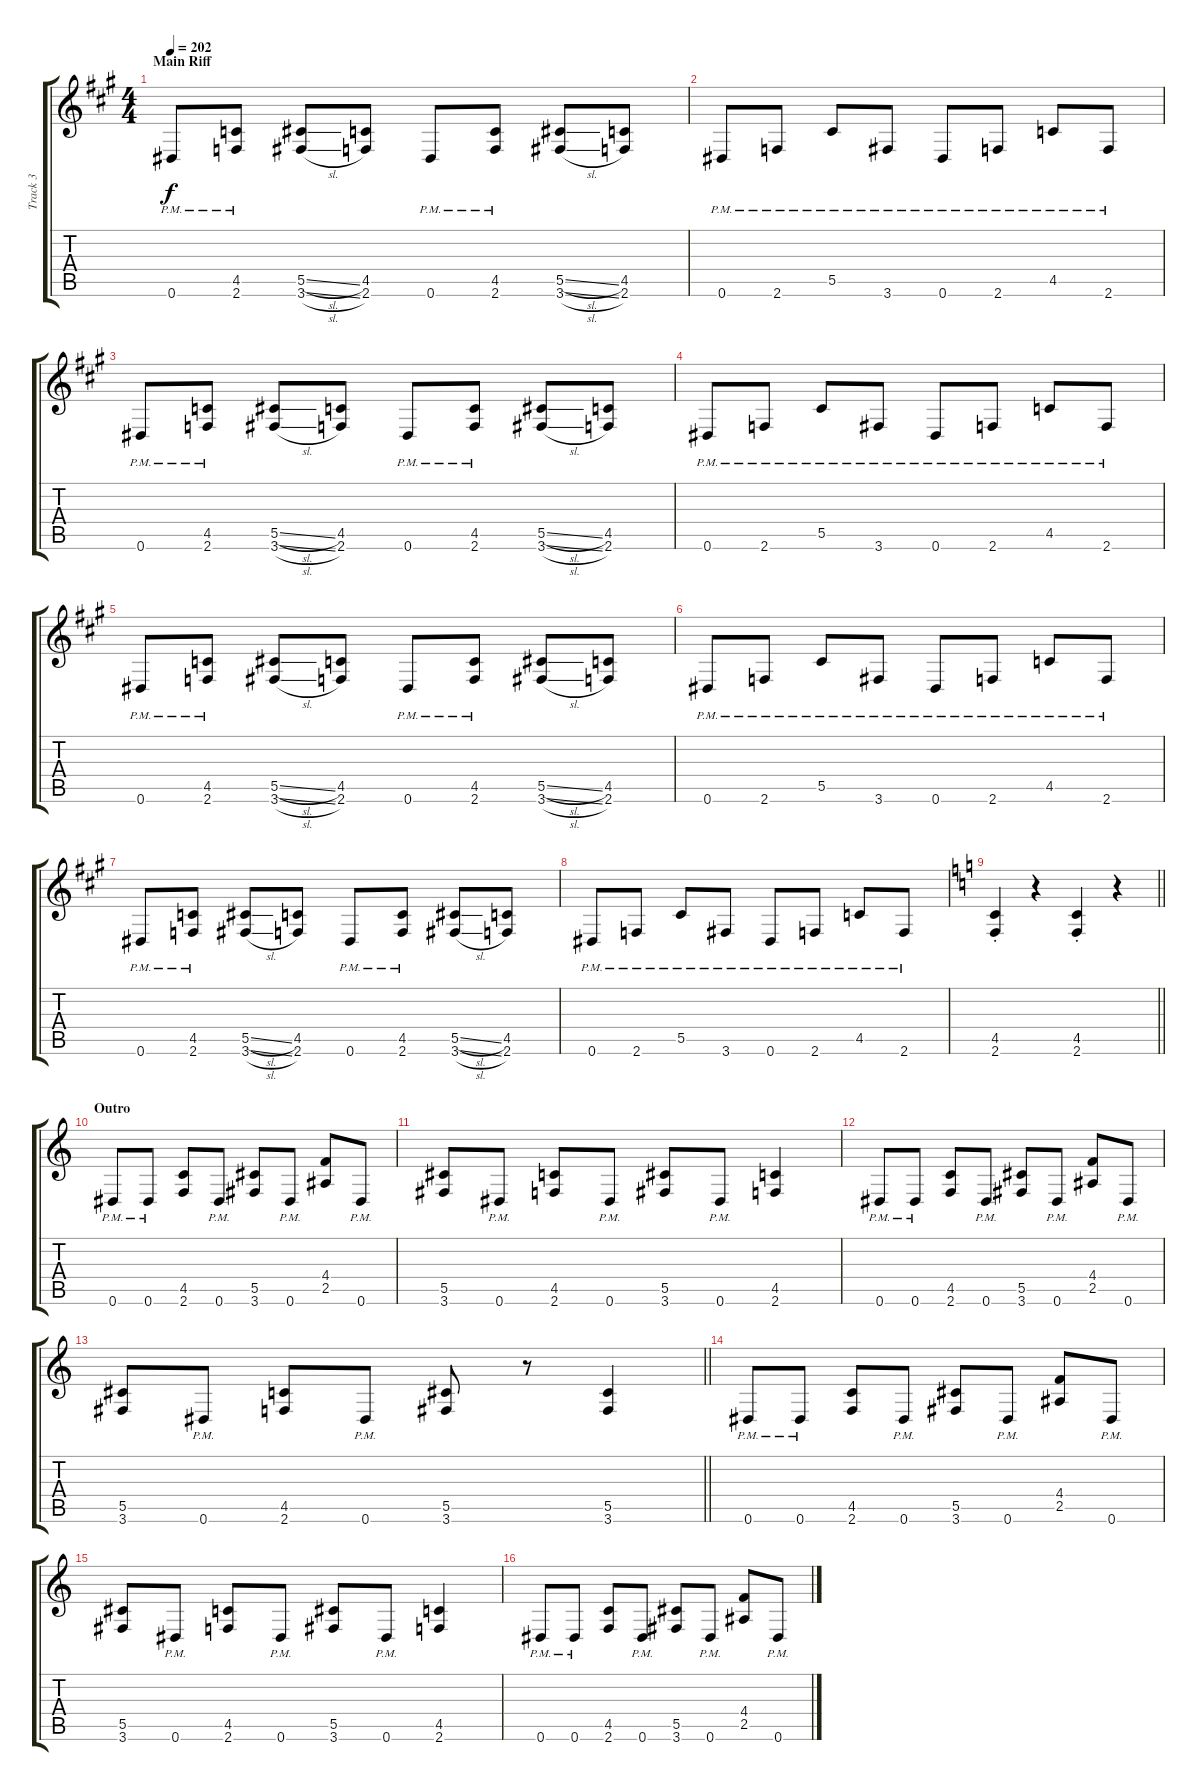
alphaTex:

\track ("Track 3" "Track 3") {instrument distortionguitar}
\staff {score tabs}
\tuning (Eb4 Bb3 Gb3 Db3 Ab2 Eb2) {hide}
\ts (4 4)
\section ("" "Main Riff")
\tempo 202
\clef g2
\ks a
0.6{pm}.8{dy f} (4.5{pm} 2.6{pm}).8 (5.5{sl} 3.6{sl}).8 (4.5 2.6).8 0.6{pm}.8 (4.5{pm} 2.6{pm}).8 (5.5{sl} 3.6{sl}).8 (4.5 2.6).8 |
0.6{pm}.8 2.6{pm}.8 5.5{pm}.8 3.6{pm}.8 0.6{pm}.8 2.6{pm}.8 4.5{pm}.8 2.6{pm}.8 |
0.6{pm}.8 (4.5{pm} 2.6{pm}).8 (5.5{sl} 3.6{sl}).8 (4.5 2.6).8 0.6{pm}.8 (4.5{pm} 2.6{pm}).8 (5.5{sl} 3.6{sl}).8 (4.5 2.6).8 |
0.6{pm}.8 2.6{pm}.8 5.5{pm}.8 3.6{pm}.8 0.6{pm}.8 2.6{pm}.8 4.5{pm}.8 2.6{pm}.8 |
0.6{pm}.8 (4.5{pm} 2.6{pm}).8 (5.5{sl} 3.6{sl}).8 (4.5 2.6).8 0.6{pm}.8 (4.5{pm} 2.6{pm}).8 (5.5{sl} 3.6{sl}).8 (4.5 2.6).8 |
0.6{pm}.8 2.6{pm}.8 5.5{pm}.8 3.6{pm}.8 0.6{pm}.8 2.6{pm}.8 4.5{pm}.8 2.6{pm}.8 |
0.6{pm}.8 (4.5{pm} 2.6{pm}).8 (5.5{sl} 3.6{sl}).8 (4.5 2.6).8 0.6{pm}.8 (4.5{pm} 2.6{pm}).8 (5.5{sl} 3.6{sl}).8 (4.5 2.6).8 |
0.6{pm}.8 2.6{pm}.8 5.5{pm}.8 3.6{pm}.8 0.6{pm}.8 2.6{pm}.8 4.5{pm}.8 2.6{pm}.8 |
\barLineRight lightlight
\ks c
(4.5{st} 2.6{st}).4 r.4 (4.5{st} 2.6{st}).4 r.4 |
\section ("" "Outro")
0.6{pm}.8 0.6{pm}.8 (4.5 2.6).8 0.6{pm}.8 (5.5 3.6).8 0.6{pm}.8 (4.4 2.5).8 0.6{pm}.8 |
(5.5 3.6).8 0.6{pm}.8 (4.5 2.6).8 0.6{pm}.8 (5.5 3.6).8 0.6{pm}.8 (4.5 2.6).4 |
0.6{pm}.8 0.6{pm}.8 (4.5 2.6).8 0.6{pm}.8 (5.5 3.6).8 0.6{pm}.8 (4.4 2.5).8 0.6{pm}.8 |
\barLineRight lightlight
(5.5 3.6).8 0.6{pm}.8 (4.5 2.6).8 0.6{pm}.8 (5.5 3.6).8 r.8 (5.5 3.6).4 |
0.6{pm}.8 0.6{pm}.8 (4.5 2.6).8 0.6{pm}.8 (5.5 3.6).8 0.6{pm}.8 (4.4 2.5).8 0.6{pm}.8 |
(5.5 3.6).8 0.6{pm}.8 (4.5 2.6).8 0.6{pm}.8 (5.5 3.6).8 0.6{pm}.8 (4.5 2.6).4 |
0.6{pm}.8 0.6{pm}.8 (4.5 2.6).8 0.6{pm}.8 (5.5 3.6).8 0.6{pm}.8 (4.4 2.5).8 0.6{pm}.8
